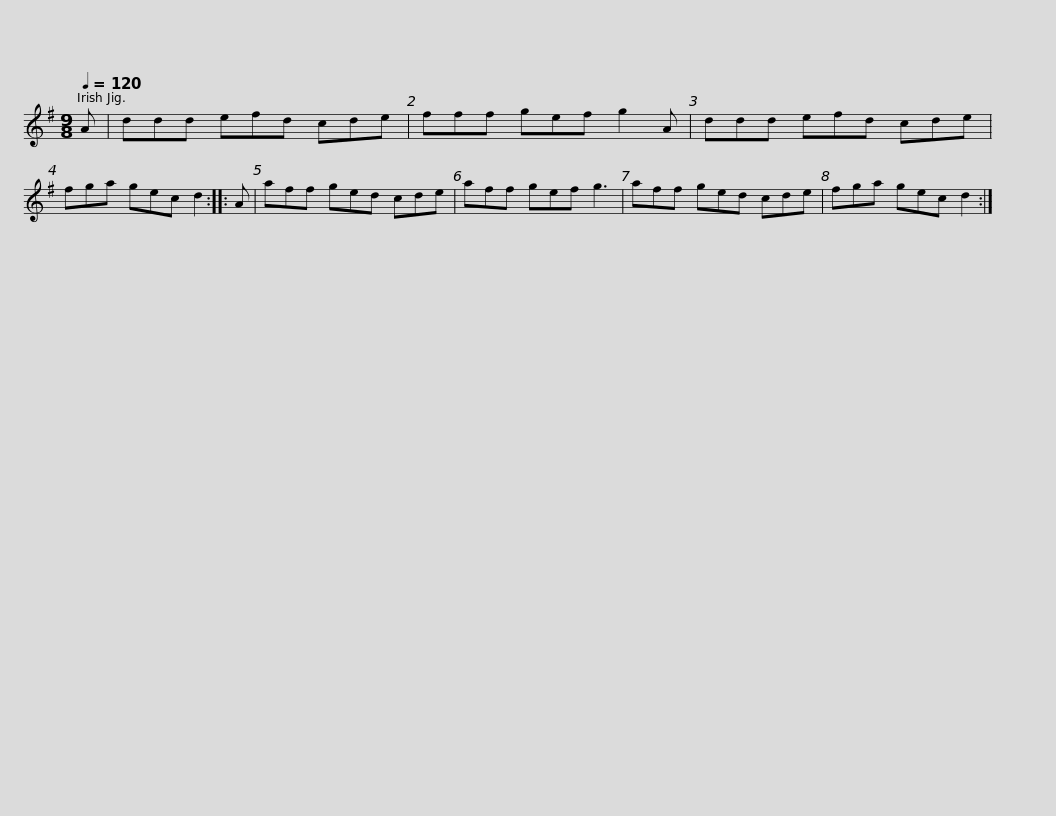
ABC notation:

X:1
L:1/8
Q:1/4=120
M:9/8
I:linebreak $
K:G
V:1 treble
V:1
 A | ddd efd cde | fff gef g2 A | ddd efd cde | fga gec d2 :: %5
 A |$ aff ged cde | aff gef g3 | aff ged cde | fga gec d2 :| %10
